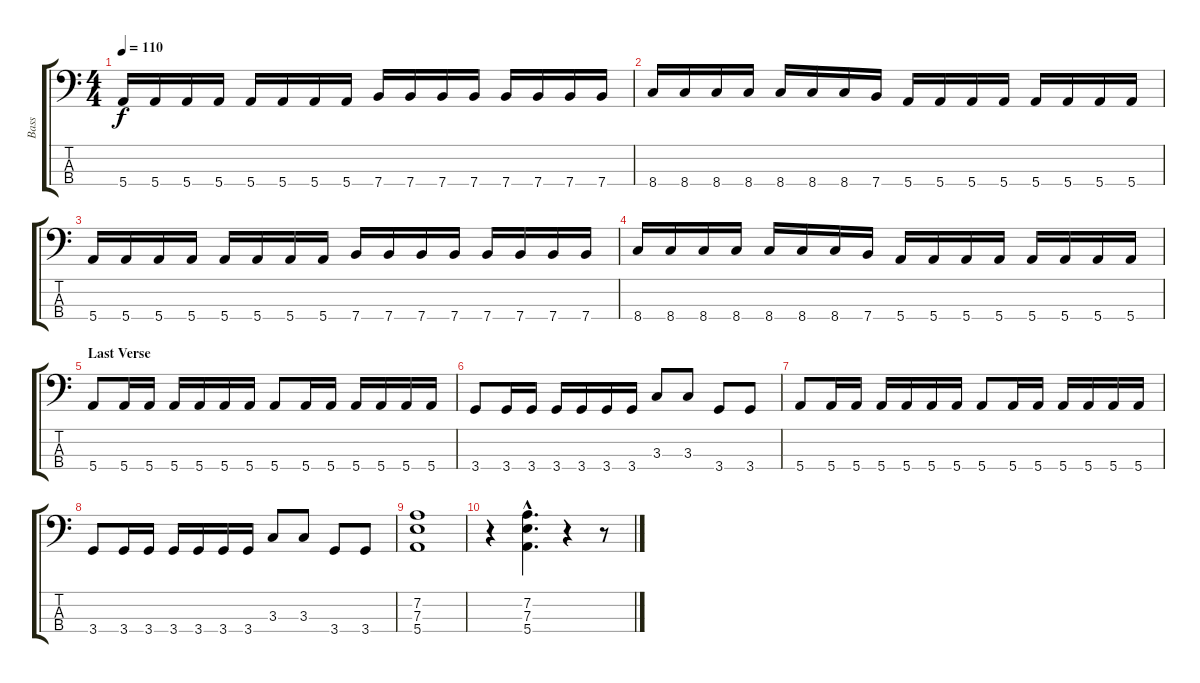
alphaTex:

\track ("Bass" "Bass") {instrument electricbassfinger}
\staff {score tabs}
\tuning (G2 D2 A1 E1) {hide}
\ts (4 4)
\tempo 110
\clef f4
\ks c
5.4.16{dy f} 5.4.16 5.4.16 5.4.16 5.4.16 5.4.16 5.4.16 5.4.16 7.4.16 7.4.16 7.4.16 7.4.16 7.4.16 7.4.16 7.4.16 7.4.16 |
8.4.16 8.4.16 8.4.16 8.4.16 8.4.16 8.4.16 8.4.16 7.4.16 5.4.16 5.4.16 5.4.16 5.4.16 5.4.16 5.4.16 5.4.16 5.4.16 |
5.4.16 5.4.16 5.4.16 5.4.16 5.4.16 5.4.16 5.4.16 5.4.16 7.4.16 7.4.16 7.4.16 7.4.16 7.4.16 7.4.16 7.4.16 7.4.16 |
8.4.16 8.4.16 8.4.16 8.4.16 8.4.16 8.4.16 8.4.16 7.4.16 5.4.16 5.4.16 5.4.16 5.4.16 5.4.16 5.4.16 5.4.16 5.4.16 |
\section ("" "Last Verse")
5.4.8 5.4.16 5.4.16 5.4.16 5.4.16 5.4.16 5.4.16 5.4.8 5.4.16 5.4.16 5.4.16 5.4.16 5.4.16 5.4.16 |
3.4.8 3.4.16 3.4.16 3.4.16 3.4.16 3.4.16 3.4.16 3.3.8 3.3.8 3.4.8 3.4.8 |
5.4.8 5.4.16 5.4.16 5.4.16 5.4.16 5.4.16 5.4.16 5.4.8 5.4.16 5.4.16 5.4.16 5.4.16 5.4.16 5.4.16 |
3.4.8 3.4.16 3.4.16 3.4.16 3.4.16 3.4.16 3.4.16 3.3.8 3.3.8 3.4.8 3.4.8 |
(7.2 7.3 5.4).1 |
r.4 (7.2{hac} 7.3{hac} 5.4{hac}).4{d} r.4 r.8
